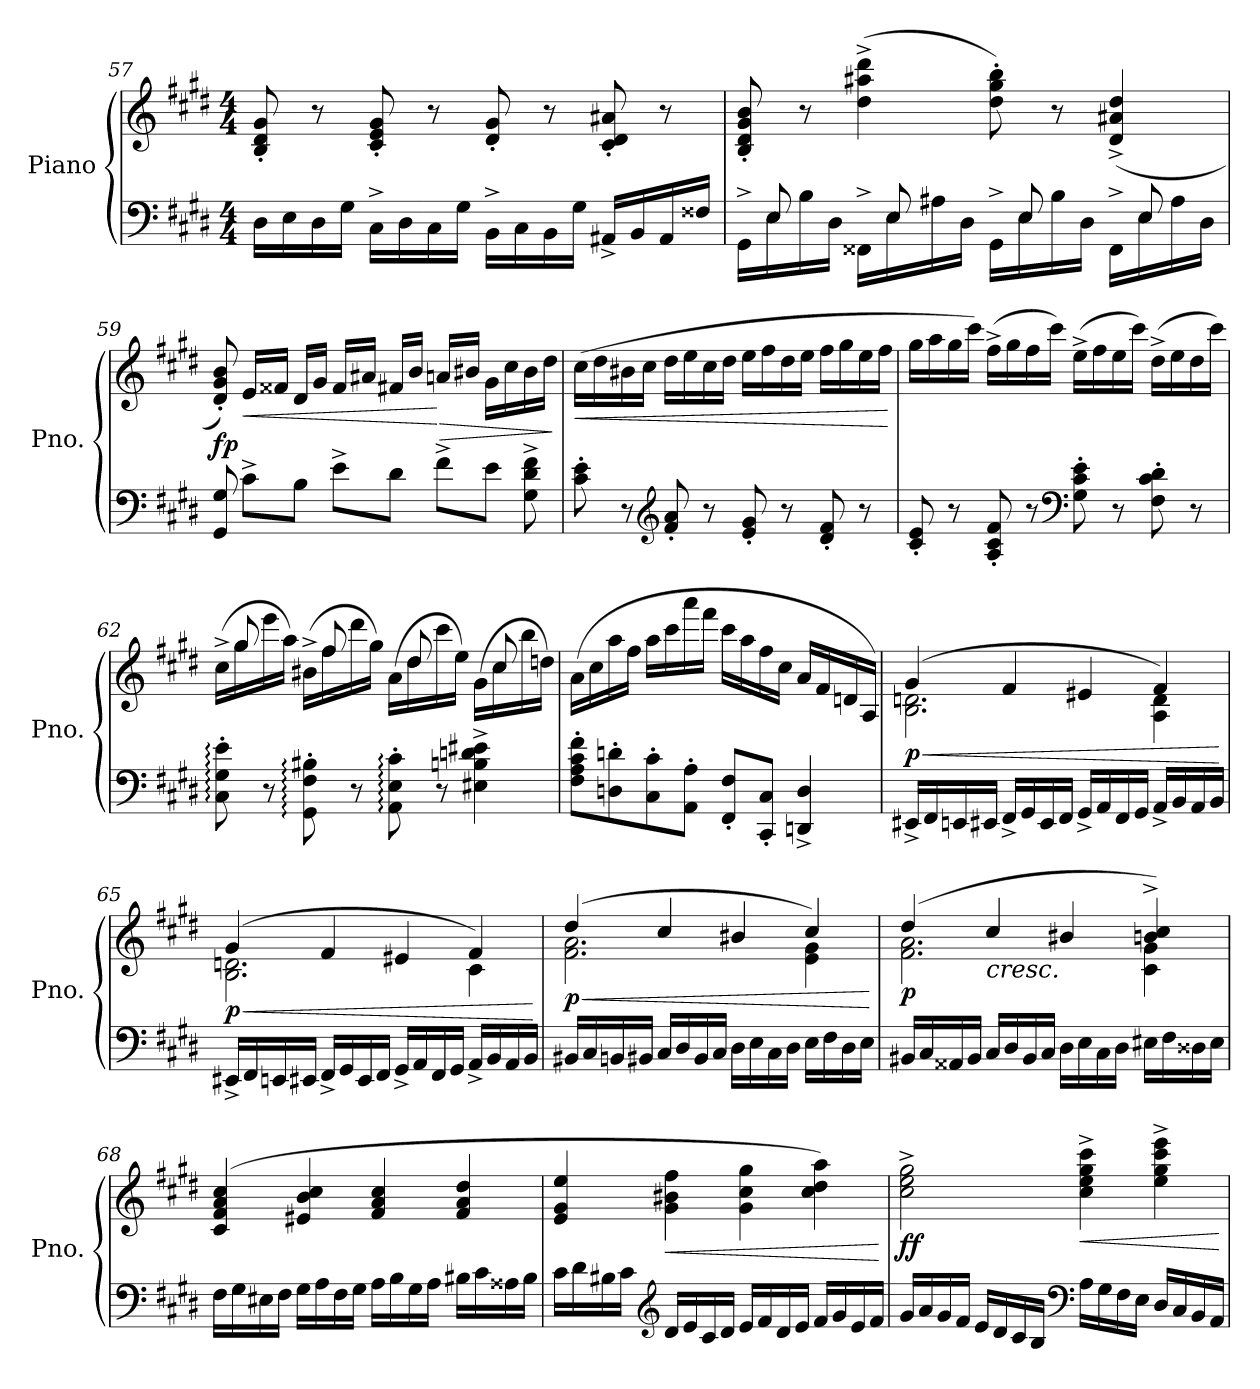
**kern	**kern	**dynam
*part1	*part1	*part1
*staff2	*staff1	*staff1/2
*I"Piano	*	*
*I'Pno.	*	*
*clefF4	*clefG2	*
*k[f#c#g#d#]	*k[f#c#g#d#]	*
*M4/4	*M4/4	*
=57	=57	=57
16D#\LL	8B/' 8d#/' 8g#/'	.
16E\	.	.
16D#\	8r	.
16G#\JJ	.	.
16C#^\LL	8c#/' 8e/' 8g#/'	.
16D#\	.	.
16C#\	8r	.
16G#\JJ	.	.
16BB^\LL	8d#/' 8g#/'	.
16C#\	.	.
16BB\	8r	.
16G#\JJ	.	.
16AA#X^/LL	8c#/' 8d#/' 8a#X/'	.
16BB/	.	.
16AA#/	8r	.
16F##X/JJ	.	.
!!LO:LB:g=z
=58	=58	=58
*^	*	*
16GG#^\LL	16ryy	8B/' 8d#/' 8g#/' 8b/'	.
16E\	8E/	.	.
16B\	.	8r	.
16D#\JJ	8ryy	.	.
16FF##X^\LL	.	(>4dd#\^ 4aa#X\^ 4ddd#\^	.
16E\	8E/	.	.
16A#X\	.	.	.
16D#\JJ	8ryy	.	.
16GG#^\LL	.	8dd#\' 8gg#\' 8bb\')	.
16E\	8E/	.	.
16B\	.	8r	.
16D#\JJ	8ryy	.	.
16FF##^\LL	.	(<4d#/^ 4a#X/^ 4dd#/^	.
16E\	8E/	.	.
16A#\	.	.	.
16D#\JJ	16ryy	.	.
=59	=59	=59	=59
!	!	!	!LO:DY:b
*v	*v	*	*
8GG#/ 8G#/	8d#/' 8g#/' 8b/')	fp
!	!	!LO:HP:b
8c#^\L	16e/LL	<
.	16f##X/JJ	.
8B\J	16d#/LL	.
.	16g#/JJ	.
8e^\L	16f##/LL	.
.	16a#X/JJ	.
8d#\J	16f#X/LL	.
.	16b/JJ	.
!	!	!LO:HP:n=1:b
8f#^\L	16an/LL	[ >
.	16b#X/JJ	.
8e\J	16g#\LL	.
.	16cc#\	.
8G#\^ 8d#\^ 8f#\^	16b#\	.
.	16dd#\JJ	.
.	.	]
=60	=60	=60
!	!	!LO:HP:b
8c#\' 8e\'	(>16cc#\LL	<
.	16dd#\	.
8r	16b#X\	.
.	16cc#\JJ	.
*clefG2	*	*
8f#/' 8a/'	16dd#\LL	.
.	16ee\	.
8r	16cc#\	.
.	16dd#\JJ	.
8e/' 8g#/'	16ee\LL	.
.	16ff#\	.
8r	16dd#\	.
.	16ee\JJ	.
8d#/' 8f#/'	16ff#\LL	.
.	16gg#\	.
8r	16ee\	.
.	16ff#\JJ	.
.	.	[
!!LO:LB:g=z
=61	=61	=61
8c#/' 8e/'	16gg#\LL	.
.	16aa\	.
8r	16gg#\	.
.	16ccc#\JJ)	.
8A/' 8c#/' 8f#/'	(>16ff#^\LL	.
.	16gg#\	.
8r	16ff#\	.
.	16ccc#\JJ)	.
*clefF4	*	*
8G#\' 8c#\' 8e\'	(>16ee^\LL	.
.	16ff#\	.
8r	16ee\	.
.	16ccc#\JJ)	.
8F#\' 8c#\' 8d#\'	(>16dd#^\LL	.
.	16ee\	.
8r	16dd#\	.
.	16ccc#\JJ)	.
=62	=62	=62
*	*^	*
8C#\:' 8G#\:' 8e\:'	(<16cc#^\LL	16ryy	.
.	16gg#\	8gg#/	.
8r	16eee\	.	.
.	16aa\JJ)	8ryy	.
8GG#\:' 8F#\:' 8B#X\:'	(<16b#X^\LL	.	.
.	16ff#\	8ff#/	.
8r	16ddd#\	.	.
.	16gg#\JJ)	8ryy	.
8AA\:' 8E\:' 8c#\:'	(<16a\LL	.	.
.	16dd#\	8dd#/	.
8r	16ccc#\	.	.
.	16ee\JJ)	8ryy	.
4E#X\^ 4Bn\^ 4dn\^ 4e#X\^	(<16g#\LL	.	.
.	16cc#\	8cc#/	.
.	16bb\	.	.
.	16ddn\JJ)	16ryy	.
*	*v	*v	*
=63	=63	=63
8F#\' 8A\' 8c#\' 8f#\'L	(>16a\LL	.
.	16cc#\	.
8Dn\' 8dn\'	16aa\	.
.	16ff#\JJ	.
8C#\' 8c#\'	16aa\LL	.
.	16ccc#\	.
8AA\' 8A\'J	16aaa\	.
.	16fff#\JJ	.
8FF#/' 8F#/'L	16ccc#\LL	.
.	16aa\	.
8CC#/' 8C#/'J	16ff#\	.
.	16cc#\JJ	.
4DDn/^ 4D/^	16a/LL	.
.	16f#/	.
.	16dn/	.
.	16A/JJ)	.
!!LO:LB:g=z
=64	=64	=64
!	!	!LO:HP:b
*	*^	*
!	!	!	!LO:DY:n=1:b
16EE#X^/LL	(>4g#/	2.B\ 2.dn\	< p
16FF#/	.	.	.
16EEn/	.	.	.
16EE#X/JJ	.	.	.
16FF#^/LL	4f#/	.	.
16GG#/	.	.	.
16EE#/	.	.	.
16FF#/JJ	.	.	.
16GG#^/LL	4e#X/	.	.
16AA/	.	.	.
16FF#/	.	.	.
16GG#/JJ	.	.	.
16AA^/LL	4f#/)	4A\ 4d\	.
16BB/	.	.	.
16AA/	.	.	.
16BB/JJ	.	.	.
*	*v	*v	*
.	.	[
=65	=65	=65
!	!	!LO:HP:b
*	*^	*
!	!	!	!LO:DY:n=1:b
16EE#X^/LL	(>4g#/	2.B\ 2.dn\	< p
16FF#/	.	.	.
16EEn/	.	.	.
16EE#X/JJ	.	.	.
16FF#^/LL	4f#/	.	.
16GG#/	.	.	.
16EE#/	.	.	.
16FF#/JJ	.	.	.
16GG#^/LL	4e#X/	.	.
16AA/	.	.	.
16FF#/	.	.	.
16GG#/JJ	.	.	.
16AA^/LL	4f#/)	4c#\	.
16BB/	.	.	.
16AA/	.	.	.
16BB/JJ	.	.	.
*	*v	*v	*
.	.	[
=66	=66	=66
!	!	!LO:HP:b
*	*^	*
!	!	!	!LO:DY:n=1:b
16BB#X/LL	(>4dd#/	2.f#\ 2.a\	< p
16C#/	.	.	.
16BBn/	.	.	.
16BB#X/JJ	.	.	.
16C#/LL	4cc#/	.	.
16D#/	.	.	.
16BB#/	.	.	.
16C#/JJ	.	.	.
16D#\LL	4b#X/	.	.
16E\	.	.	.
16C#\	.	.	.
16D#\JJ	.	.	.
16E\LL	4cc#/)	4e\ 4g#\	.
16F#\	.	.	.
16D#\	.	.	.
16E\JJ	.	.	.
*	*v	*v	*
.	.	[
!!LO:LB:g=z
=67	=67	=67
*	*^	*
!	!	!	!LO:DY:b
16BB#X/LL	(>4dd#/	2.f#\ 2.a\	p
16C#/	.	.	.
16AA##X/	.	.	.
16BB#/JJ	.	.	.
!	!LO:TX:b:i:t=cresc.	!	!
16C#/LL	4cc#/	.	.
16D#/	.	.	.
16BB#/	.	.	.
16C#/JJ	.	.	.
16D#\LL	4b#X/	.	.
16E\	.	.	.
16C#\	.	.	.
16D#\JJ	.	.	.
16E#X\LL	4bn/^ 4cc#/^)	4c#\ 4g#\	.
16F#\	.	.	.
16D##X\	.	.	.
16E#\JJ	.	.	.
*	*v	*v	*
=68	=68	=68
16F#\LL	(>4c#/ 4f#/ 4a/ 4cc#/	.
16G#\	.	.
16E#X\	.	.
16F#\JJ	.	.
16G#\LL	4e#X/ 4b/ 4cc#/	.
16A\	.	.
16F#\	.	.
16G#\JJ	.	.
16A\LL	4f#/ 4a/ 4cc#/	.
16B\	.	.
16G#\	.	.
16A\JJ	.	.
16B#X\LL	4f#/ 4a/ 4dd#/	.
16c#\	.	.
16A##X\	.	.
16B#\JJ	.	.
=69	=69	=69
16c#\LL	4e/ 4g#/ 4ee/	.
16d#\	.	.
16B#X\	.	.
16c#\JJ	.	.
*clefG2	*	*
!	!	!LO:HP:b
16d#/LL	4g#\ 4b#X\ 4ff#\	<
16e/	.	.
16c#/	.	.
16d#/JJ	.	.
16e/LL	4g#\ 4cc#\ 4gg#\	.
16f#/	.	.
16d#/	.	.
16e/JJ	.	.
16f#/LL	4cc#\ 4dd#\ 4aa\)	.
16g#/	.	.
16e/	.	.
16f#/JJ	.	.
.	.	[
!!LO:LB:g=z
=70	=70	=70
!	!	!LO:DY:b
16g#/LL	2cc#\^ 2ee\^ 2gg#\^	ff
16a/	.	.
16g#/	.	.
16f#/JJ	.	.
16e/LL	.	.
16d#/	.	.
16c#/	.	.
16B/JJ	.	.
*clefF4	*	*
!	!	!LO:HP:b
16A\LL	4cc#\^ 4ee\^ 4gg#\^ 4ccc#\^	<
16G#\	.	.
16F#\	.	.
16E\JJ	.	.
16D#/LL	4ee\^ 4gg#\^ 4ccc#\^ 4eee\^	.
16C#/	.	.
16BB/	.	.
16AA/JJ	.	.
.	.	[
=	=	=
*-	*-	*-
